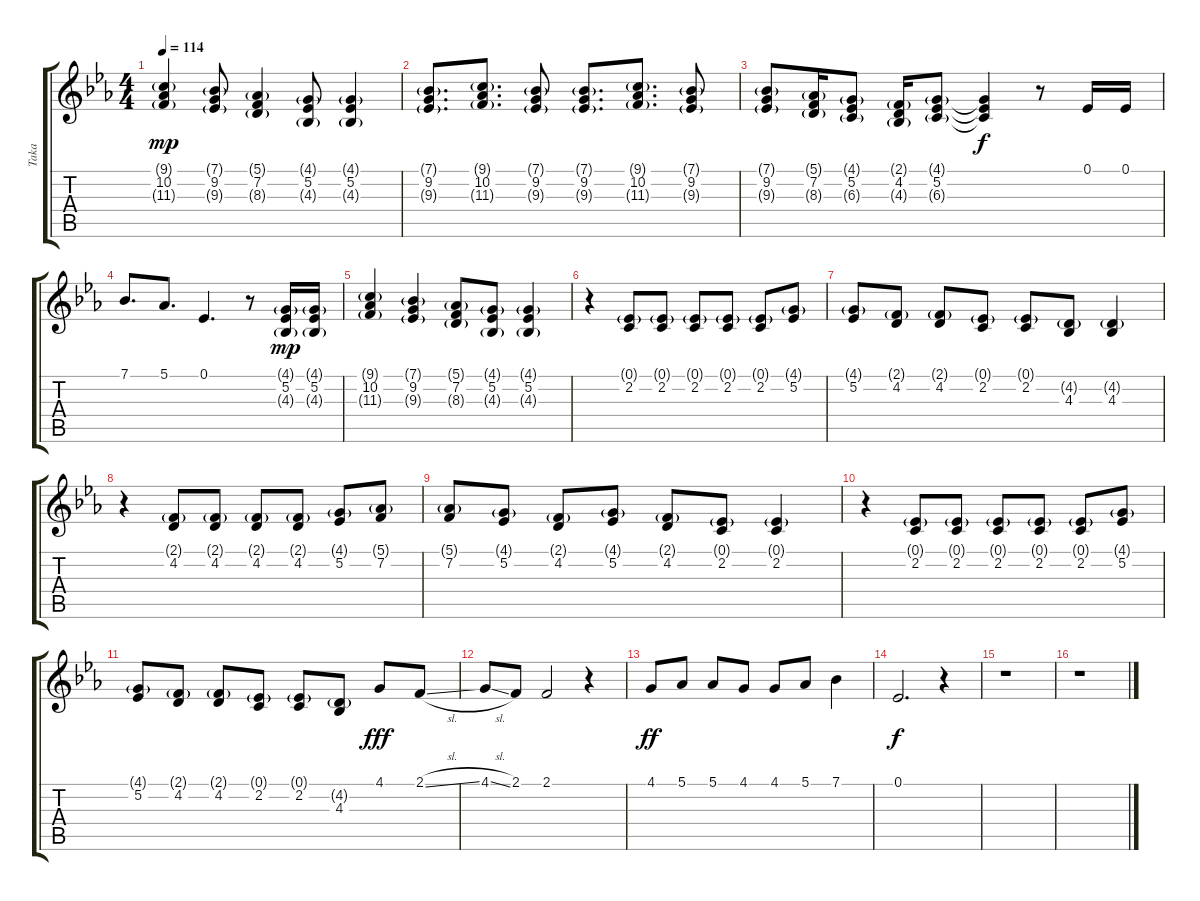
\track ("Taka" "Taka") {instrument lead6voice}
\staff {score tabs}
\tuning (Eb4 Bb3 Gb3 Db3 Ab2 Eb2) {hide}
\ts (4 4)
\tempo 114
\clef g2
\ks eb
(9.1{g} 10.2 11.3{g}).4{dy mp} (7.1{g} 9.2 9.3{g}).8 (5.1{g} 7.2 8.3{g}).4 (4.1{g} 5.2 4.3{g}).8 (4.1{g} 5.2 4.3{g}).4 |
(7.1{g} 9.2 9.3{g}).8{d} (9.1{g} 10.2 11.3{g}).8{d} (7.1{g} 9.2 9.3{g}).8 (7.1{g} 9.2 9.3{g}).8{d} (9.1{g} 10.2 11.3{g}).8{d} (7.1{g} 9.2 9.3{g}).8 |
(7.1{g} 9.2 9.3{g}).8 (5.1{g} 7.2 8.3{g}).16 (4.1{g} 5.2 6.3{g}).8 (2.1{g} 4.2 4.3{g}).16 (4.1{g} 5.2 6.3{g}).8 (4.1{t} 5.2{t} 6.3{t}).4{dy f} r.8 0.1.16 0.1.16 |
7.1.8{d} 5.1.8{d} 0.1.4{d} r.8 (4.1{g} 5.2 4.3{g}).16{dy mp} (4.1{g} 5.2 4.3{g}).16 |
(9.1{g} 10.2 11.3{g}).4 (7.1{g} 9.2 9.3{g}).4 (5.1{g} 7.2 8.3{g}).8 (4.1{g} 5.2 4.3{g}).8 (4.1{g} 5.2 4.3{g}).4 |
r.4 (0.1{g} 2.2).8 (0.1{g} 2.2).8 (0.1{g} 2.2).8 (0.1{g} 2.2).8 (0.1{g} 2.2).8 (4.1{g} 5.2).8 |
(4.1{g} 5.2).8 (2.1{g} 4.2).8 (2.1{g} 4.2).8 (0.1{g} 2.2).8 (0.1{g} 2.2).8 (4.2{g} 4.3).8 (4.2{g} 4.3).4 |
r.4 (2.1{g} 4.2).8 (2.1{g} 4.2).8 (2.1{g} 4.2).8 (2.1{g} 4.2).8 (4.1{g} 5.2).8 (5.1{g} 7.2).8 |
(5.1{g} 7.2).8 (4.1{g} 5.2).8 (2.1{g} 4.2).8 (4.1{g} 5.2).8 (2.1{g} 4.2).8 (0.1{g} 2.2).8 (0.1{g} 2.2).4 |
r.4 (0.1{g} 2.2).8 (0.1{g} 2.2).8 (0.1{g} 2.2).8 (0.1{g} 2.2).8 (0.1{g} 2.2).8 (4.1{g} 5.2).8 |
(4.1{g} 5.2).8 (2.1{g} 4.2).8 (2.1{g} 4.2).8 (0.1{g} 2.2).8 (0.1{g} 2.2).8 (4.2{g} 4.3).8 4.1.8{dy fff} 2.1{sl}.8 |
4.1{sl}.8 2.1.8 2.1.2 r.4 |
4.1.8{dy ff} 5.1.8 5.1.8 4.1.8 4.1.8 5.1.8 7.1.4 |
0.1.2{d dy f} r.4 |
r.1 |
r.1
